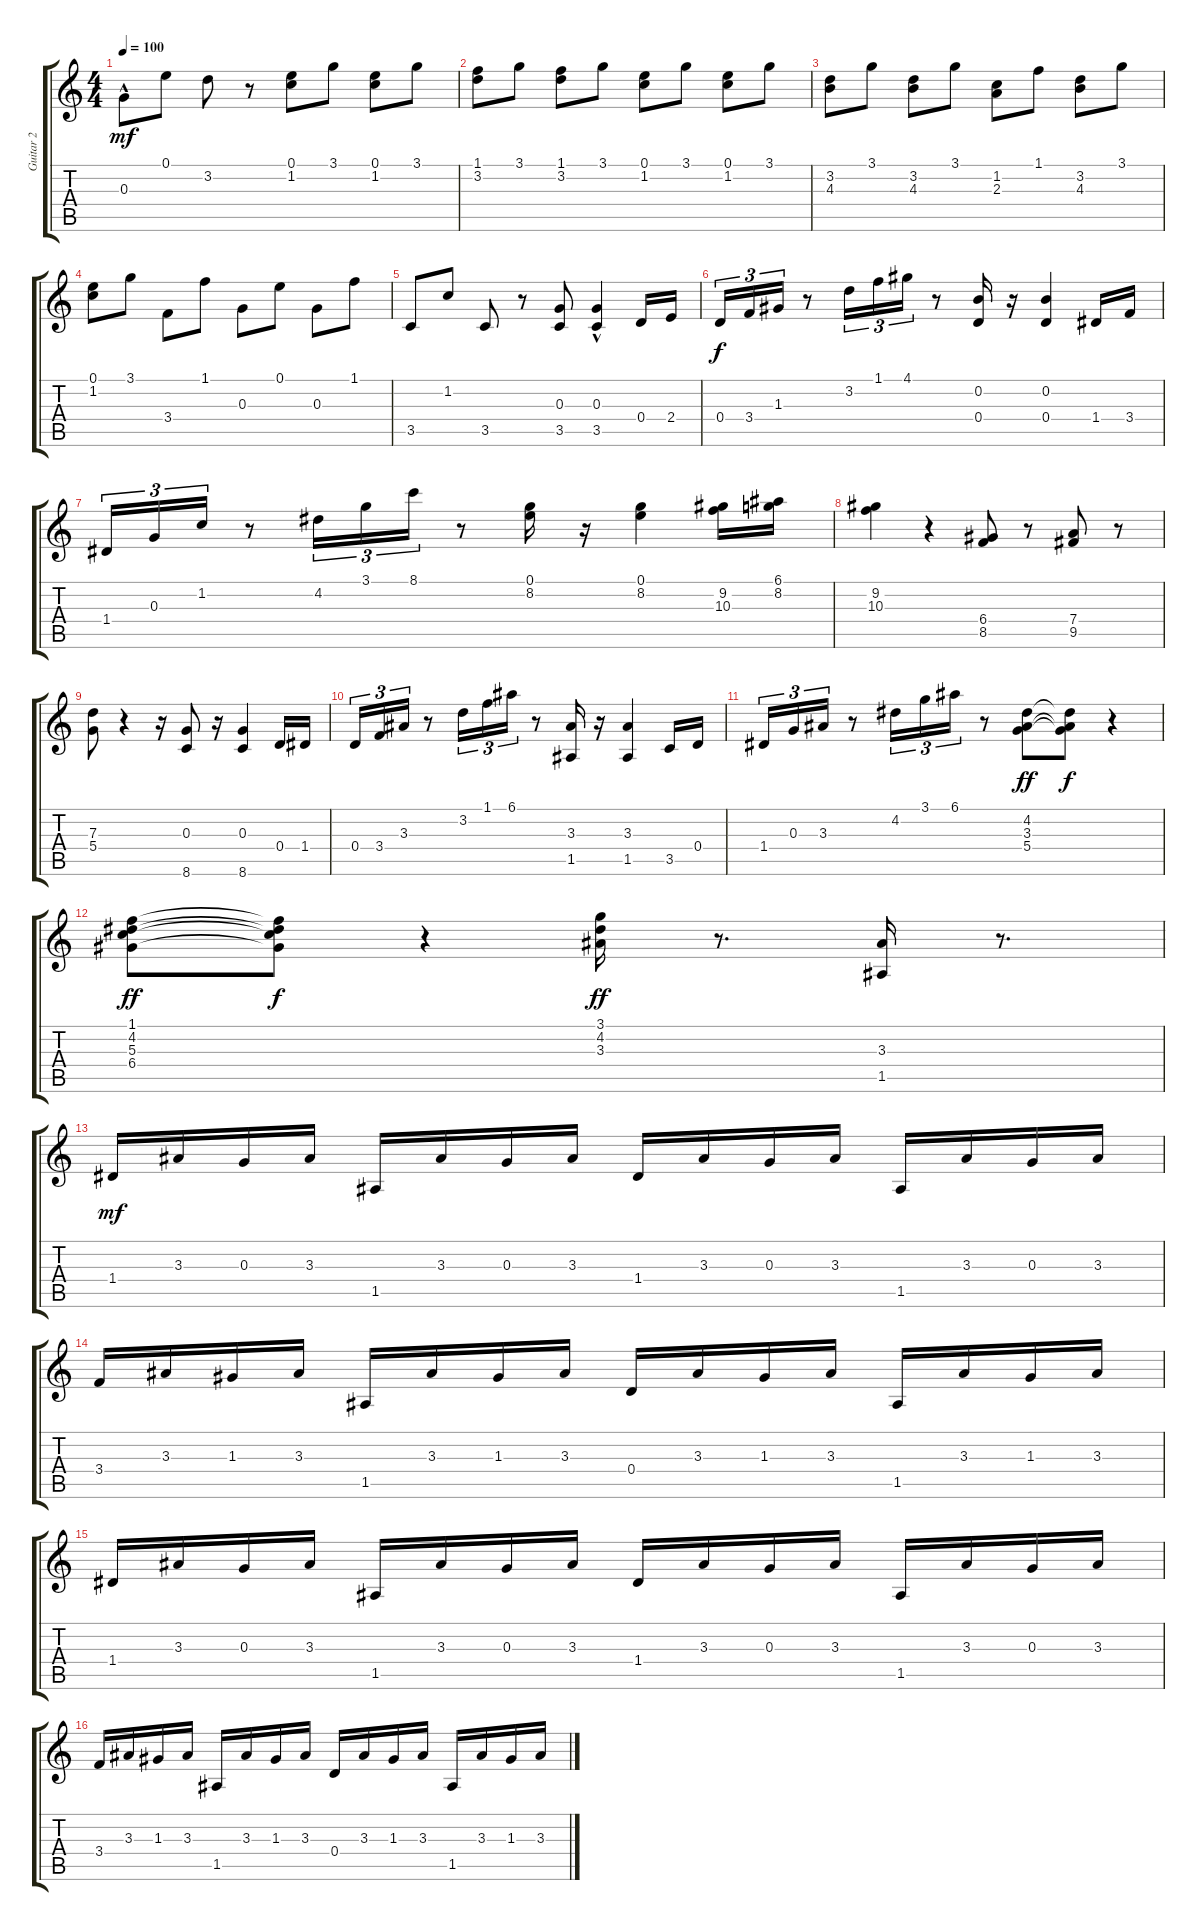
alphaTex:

\track ("Guitar 2" "Guitar 2") {instrument acousticguitarnylon}
\staff {score tabs}
\tuning (E4 B3 G3 D3 A2 E2) {hide}
\ts (4 4)
\tempo 100
\clef g2
\ks c
0.3{hac}.8{dy mf} 0.1.8 3.2.8 r.8 (0.1 1.2).8 3.1.8 (0.1 1.2).8 3.1.8 |
(1.1 3.2).8 3.1.8 (1.1 3.2).8 3.1.8 (0.1 1.2).8 3.1.8 (0.1 1.2).8 3.1.8 |
(3.2 4.3).8 3.1.8 (3.2 4.3).8 3.1.8 (1.2 2.3).8 1.1.8 (3.2 4.3).8 3.1.8 |
(0.1 1.2).8 3.1.8 3.4.8 1.1.8 0.3.8 0.1.8 0.3.8 1.1.8 |
3.5.8 1.2.8 3.5.8 r.8 (0.3 3.5).8 (0.3{hac} 3.5).4 0.4.16 2.4.16 |
0.4.16{tu (3 2) dy f} 3.4.16{tu (3 2)} 1.3.16{tu (3 2)} r.8 3.2.16{tu (3 2)} 1.1.16{tu (3 2)} 4.1.16{tu (3 2)} r.8 (0.2 0.4).16 r.16 (0.2 0.4).4 1.4.16 3.4.16 |
1.4.16{tu (3 2)} 0.3.16{tu (3 2)} 1.2.16{tu (3 2)} r.8 4.2.16{tu (3 2)} 3.1.16{tu (3 2)} 8.1.16{tu (3 2)} r.8 (0.1 8.2).16 r.16 (0.1 8.2).4 (9.2 10.3).16 (6.1 8.2).16 |
(9.2 10.3).4 r.4 (6.4 8.5).8 r.8 (7.4 9.5).8 r.8 |
(7.3 5.4).8 r.4 r.16 (0.3 8.6).8 r.16 (0.3 8.6).4 0.4.16 1.4.16 |
0.4.16{tu (3 2)} 3.4.16{tu (3 2)} 3.3.16{tu (3 2)} r.8 3.2.16{tu (3 2)} 1.1.16{tu (3 2)} 6.1.16{tu (3 2)} r.8 (3.3 1.5).16 r.16 (3.3 1.5).4 3.5.16 0.4.16 |
1.4.16{tu (3 2)} 0.3.16{tu (3 2)} 3.3.16{tu (3 2)} r.8 4.2.16{tu (3 2)} 3.1.16{tu (3 2)} 6.1.16{tu (3 2)} r.8 (4.2 3.3 5.4).8{dy ff} (4.2{t} 3.3{t} 5.4{t}).8{dy f} r.4 |
(1.1 4.2 5.3 6.4).8{dy ff} (1.1{t} 4.2{t} 5.3{t} 6.4{t}).8{dy f} r.4 (3.1 4.2 3.3).16{dy ff} r.8{d} (3.3 1.5).16 r.8{d} |
1.4.16{dy mf} 3.3.16 0.3.16 3.3.16 1.5.16 3.3.16 0.3.16 3.3.16 1.4.16 3.3.16 0.3.16 3.3.16 1.5.16 3.3.16 0.3.16 3.3.16 |
3.4.16 3.3.16 1.3.16 3.3.16 1.5.16 3.3.16 1.3.16 3.3.16 0.4.16 3.3.16 1.3.16 3.3.16 1.5.16 3.3.16 1.3.16 3.3.16 |
1.4.16 3.3.16 0.3.16 3.3.16 1.5.16 3.3.16 0.3.16 3.3.16 1.4.16 3.3.16 0.3.16 3.3.16 1.5.16 3.3.16 0.3.16 3.3.16 |
3.4.16 3.3.16 1.3.16 3.3.16 1.5.16 3.3.16 1.3.16 3.3.16 0.4.16 3.3.16 1.3.16 3.3.16 1.5.16 3.3.16 1.3.16 3.3.16
